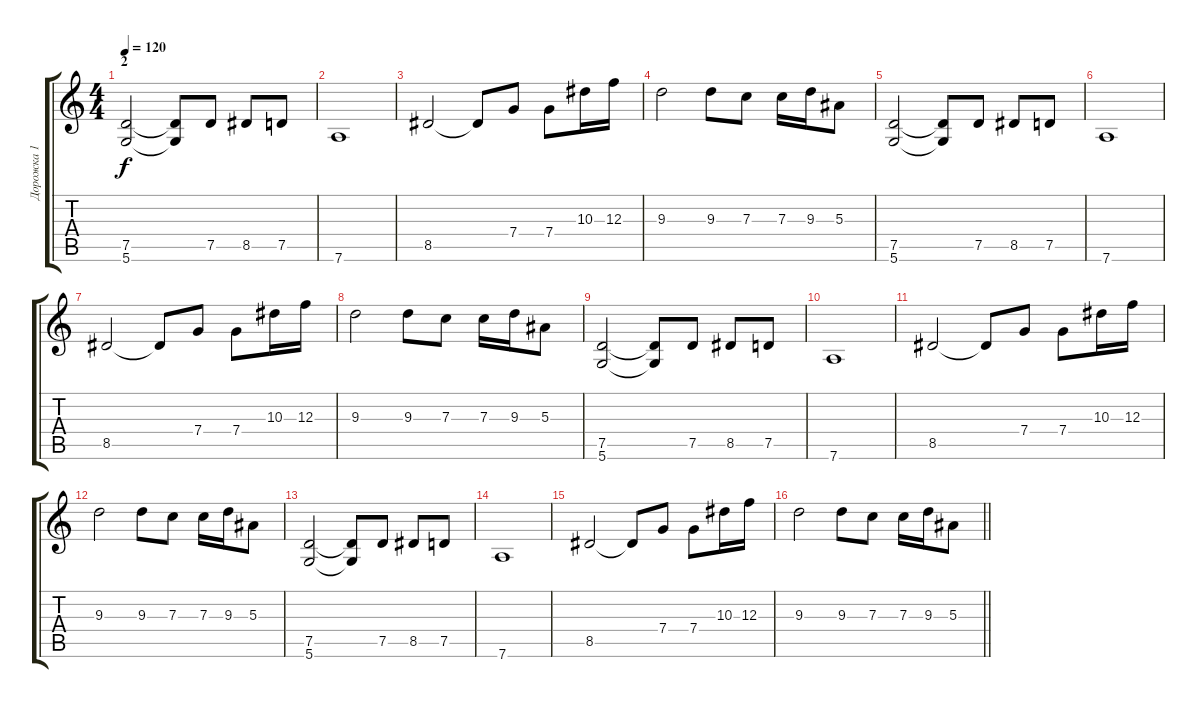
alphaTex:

\track ("Дорожка 1" "Дорожка 1") {instrument distortionguitar}
\staff {score tabs}
\tuning (D4 A3 F3 C3 G2 D2) {hide}
\ts (4 4)
\section ("" "2")
\tempo 120
\clef g2
\ks c
(7.5 5.6).2{dy f} (7.5{t} 5.6{t}).8 7.5.8 8.5.8 7.5.8 |
7.6.1 |
8.5.2 8.5{t}.8 7.4.8 7.4.8 10.3.16 12.3.16 |
9.3.2 9.3.8 7.3.8 7.3.16 9.3.16 5.3.8 |
(7.5 5.6).2 (7.5{t} 5.6{t}).8 7.5.8 8.5.8 7.5.8 |
7.6.1 |
8.5.2 8.5{t}.8 7.4.8 7.4.8 10.3.16 12.3.16 |
9.3.2 9.3.8 7.3.8 7.3.16 9.3.16 5.3.8 |
(7.5 5.6).2 (7.5{t} 5.6{t}).8 7.5.8 8.5.8 7.5.8 |
7.6.1 |
8.5.2 8.5{t}.8 7.4.8 7.4.8 10.3.16 12.3.16 |
9.3.2 9.3.8 7.3.8 7.3.16 9.3.16 5.3.8 |
(7.5 5.6).2 (7.5{t} 5.6{t}).8 7.5.8 8.5.8 7.5.8 |
7.6.1 |
8.5.2 8.5{t}.8 7.4.8 7.4.8 10.3.16 12.3.16 |
\barLineRight lightlight
9.3.2 9.3.8 7.3.8 7.3.16 9.3.16 5.3.8
